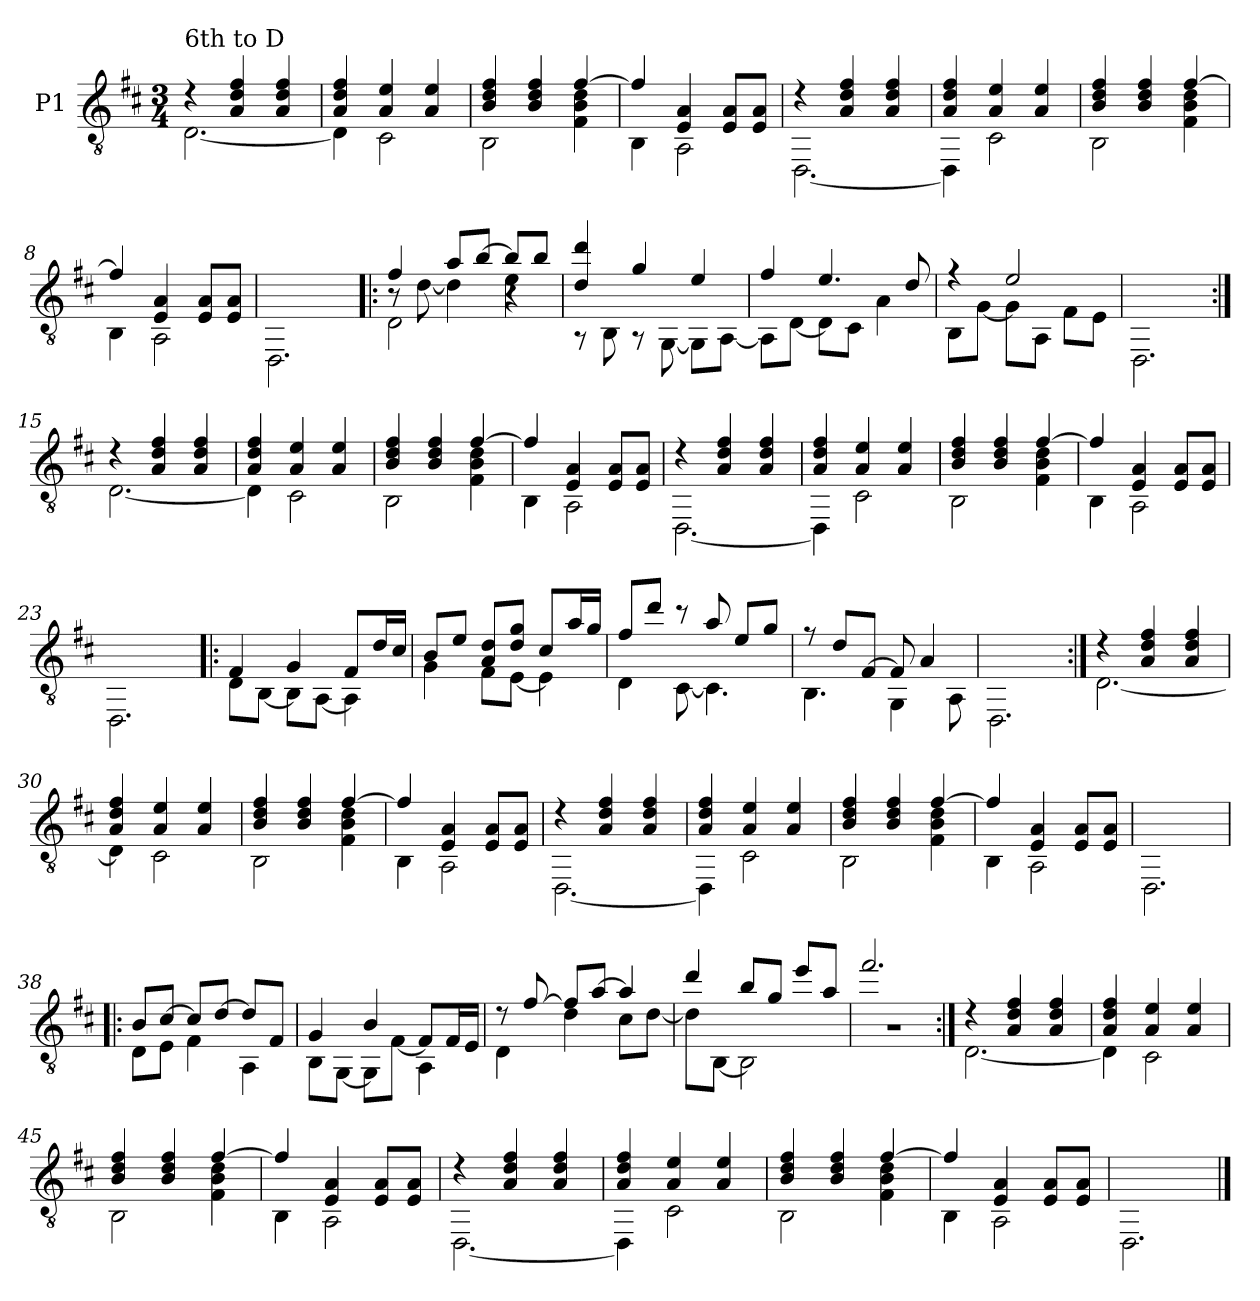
**kern
*part1
*staff1
*I"P1
!!LO:PB:g=z
*clefGv2
*ITrd7c12
*k[f#c#]
*D:
*M3/4
*MM60
=1
*^
!LO:TX:a:t=6th to D	!
4r	[<2.DDi\
4AAi/ 4Di 4F#i	.
4AAi/ 4Di 4F#i	.
=2	=2
4AAi/ 4Di 4F#i	4DDi\]
4AAi/ 4Ei	2CC#i\
4AAi/ 4Ei	.
=3	=3
4BBi/ 4Di 4F#i	2BBBi\
4BBi/ 4Di 4F#i	.
[>4F#i/	4FF#i\ 4BBi 4Di
=4	=4
4F#i/]	4BBBi\
4EEi/ 4AAi	2AAAi\
8EEi/ 8AAiL	.
8EEi/ 8AAiJ	.
=5	=5
4r	[<2.DDDi\
4AAi/ 4Di 4F#i	.
4AAi/ 4Di 4F#i	.
=6	=6
4AAi/ 4Di 4F#i	4DDDi\]
4AAi/ 4Ei	2CC#i\
4AAi/ 4Ei	.
=7	=7
4BBi/ 4Di 4F#i	2BBBi\
4BBi/ 4Di 4F#i	.
[>4F#i/	4FF#i\ 4BBi 4Di
=8	=8
4F#i/]	4BBBi\
4EEi/ 4AAi	2AAAi\
8EEi/ 8AAiL	.
8EEi/ 8AAiJ	.
*v	*v
=9
2.DDDi\
!!LO:LB:g=z
=10!|:
*^
*	*^
4F#i/	8r	2DDi\
.	[<8Di\	.
8Ai/L	4Di\]	.
[>8Bi/J	.	.
8Bi/L]	4Ei\	4r
8Bi/J	.	.
*	*v	*v
=11	=11
4Di/ 4di	8r
.	8BBBi\
4Gi/	8r
.	[<8GGGi\
4Ei/	8GGGi\L]
.	[<8AAAi\J
=12	=12
4F#i/	8AAAi\L]
.	[<8DDi\J
4.Ei/	8DDi\L]
.	8CC#i\J
.	4AAi\
8Di/	.
=13	=13
4r	8BBBi\L
.	[<8GGi\J
2Ei/	8GGi\L]
.	8AAAi\J
.	8FF#i\L
.	8EEi\J
*v	*v
=14
2.DDDi\
!!LO:LB:g=z
=15:|!
*^
4r	[<2.DDi\
4AAi/ 4Di 4F#i	.
4AAi/ 4Di 4F#i	.
=16	=16
4AAi/ 4Di 4F#i	4DDi\]
4AAi/ 4Ei	2CC#i\
4AAi/ 4Ei	.
=17	=17
4BBi/ 4Di 4F#i	2BBBi\
4BBi/ 4Di 4F#i	.
[>4F#i/	4FF#i\ 4BBi 4Di
=18	=18
4F#i/]	4BBBi\
4EEi/ 4AAi	2AAAi\
8EEi/ 8AAiL	.
8EEi/ 8AAiJ	.
=19	=19
4r	[<2.DDDi\
4AAi/ 4Di 4F#i	.
4AAi/ 4Di 4F#i	.
=20	=20
4AAi/ 4Di 4F#i	4DDDi\]
4AAi/ 4Ei	2CC#i\
4AAi/ 4Ei	.
=21	=21
4BBi/ 4Di 4F#i	2BBBi\
4BBi/ 4Di 4F#i	.
[>4F#i/	4FF#i\ 4BBi 4Di
=22	=22
4F#i/]	4BBBi\
4EEi/ 4AAi	2AAAi\
8EEi/ 8AAiL	.
8EEi/ 8AAiJ	.
*v	*v
=23
2.DDDi\
!!LO:LB:g=z
=24!|:
*^
4FF#i/	8DDi\L
.	[<8BBBi\J
4GGi/	8BBBi\L]
.	[<8AAAi\J
8FF#i/L	4AAAi\]
16Di/L	.
16C#i/JJ	.
=25	=25
8BBi/L	4GGi\
8Ei/J	.
8AAi/ 8DiL	8FF#i\L
8Di/ 8GiJ	[<8EEi\J
8C#i/L	4EEi\]
16Ai/L	.
16Gi/JJ	.
=26	=26
8F#i/L	4DDi\
8di/J	.
8r	[<8CC#i\
8Ai/	4.CC#i\]
8Ei/L	.
8Gi/J	.
=27	=27
8r	4.BBBi\
8Di/L	.
[>8FF#i/J	.
8FF#i/]	4GGGi\
4AAi/	.
.	8AAAi\
*v	*v
=28
2.DDDi\
!!LO:LB:g=z
=29:|!
*^
4r	[<2.DDi\
4AAi/ 4Di 4F#i	.
4AAi/ 4Di 4F#i	.
=30	=30
4AAi/ 4Di 4F#i	4DDi\]
4AAi/ 4Ei	2CC#i\
4AAi/ 4Ei	.
=31	=31
4BBi/ 4Di 4F#i	2BBBi\
4BBi/ 4Di 4F#i	.
[>4F#i/	4FF#i\ 4BBi 4Di
=32	=32
4F#i/]	4BBBi\
4EEi/ 4AAi	2AAAi\
8EEi/ 8AAiL	.
8EEi/ 8AAiJ	.
=33	=33
4r	[<2.DDDi\
4AAi/ 4Di 4F#i	.
4AAi/ 4Di 4F#i	.
=34	=34
4AAi/ 4Di 4F#i	4DDDi\]
4AAi/ 4Ei	2CC#i\
4AAi/ 4Ei	.
=35	=35
4BBi/ 4Di 4F#i	2BBBi\
4BBi/ 4Di 4F#i	.
[>4F#i/	4FF#i\ 4BBi 4Di
=36	=36
4F#i/]	4BBBi\
4EEi/ 4AAi	2AAAi\
8EEi/ 8AAiL	.
8EEi/ 8AAiJ	.
*v	*v
=37
2.DDDi\
!!LO:LB:g=z
=38!|:
*^
8BBi/L	8DDi\L
[>8C#i/J	8EEi\J
8C#i/L]	4FF#i\
[>8Di/J	.
8Di/L]	4AAAi\
8FF#i/J	.
=39	=39
4GGi/	8BBBi\L
.	[<8GGGi\J
4BBi/	8GGGi\L]
.	[<8FF#i\J
8FF#i/L]	4AAAi\
16FF#i/L	.
16EEi/JJ	.
=40	=40
8r	4DDi\
[>8F#i/	.
8F#i/L]	4Di\
[>8Ai/J	.
4Ai/]	8C#i\L
.	[<8Di\J
=41	=41
4di/	8Di\L]
.	[<8BBBi\J
8Bi/L	2BBBi\]
8Gi/J	.
8ei/L	.
8Ai/J	.
=42	=42
2.f#i/	2.r
!!LO:LB:g=z	!!
=43:|!	=43:|!
4r	[<2.DDi\
4AAi/ 4Di 4F#i	.
4AAi/ 4Di 4F#i	.
=44	=44
4AAi/ 4Di 4F#i	4DDi\]
4AAi/ 4Ei	2CC#i\
4AAi/ 4Ei	.
=45	=45
4BBi/ 4Di 4F#i	2BBBi\
4BBi/ 4Di 4F#i	.
[>4F#i/	4FF#i\ 4BBi 4Di
=46	=46
4F#i/]	4BBBi\
4EEi/ 4AAi	2AAAi\
8EEi/ 8AAiL	.
8EEi/ 8AAiJ	.
=47	=47
4r	[<2.DDDi\
4AAi/ 4Di 4F#i	.
4AAi/ 4Di 4F#i	.
=48	=48
4AAi/ 4Di 4F#i	4DDDi\]
4AAi/ 4Ei	2CC#i\
4AAi/ 4Ei	.
=49	=49
4BBi/ 4Di 4F#i	2BBBi\
4BBi/ 4Di 4F#i	.
[>4F#i/	4FF#i\ 4BBi 4Di
=50	=50
4F#i/]	4BBBi\
4EEi/ 4AAi	2AAAi\
8EEi/ 8AAiL	.
8EEi/ 8AAiJ	.
*v	*v
=51
2.DDDi\
==
*-
